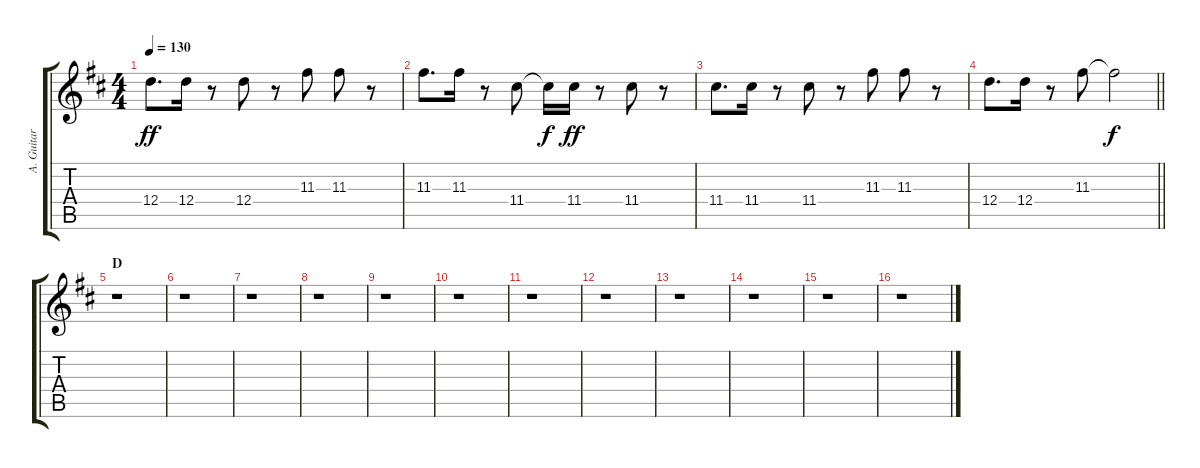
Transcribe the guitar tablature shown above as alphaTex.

\track ("A. Guitar II" "A. Guitar ") {instrument acousticguitarsteel}
\staff {score tabs}
\tuning (E4 B3 G3 D3 A2 E2) {hide}
\ts (4 4)
\tempo 130
\clef g2
\ks d
12.4.8{d dy ff} 12.4.16 r.8 12.4.8 r.8 11.3.8 11.3.8 r.8 |
11.3.8{d} 11.3.16 r.8 11.4.8 11.4{t}.16{dy f} 11.4.16{dy ff} r.8 11.4.8 r.8 |
11.4.8{d} 11.4.16 r.8 11.4.8 r.8 11.3.8 11.3.8 r.8 |
\barLineRight lightlight
12.4.8{d} 12.4.16 r.8 11.3.8 11.3{t}.2{dy f} |
\section ("" "D")
r.1 |
r.1 |
r.1 |
r.1 |
r.1 |
r.1 |
r.1 |
r.1 |
r.1 |
r.1 |
r.1 |
r.1
